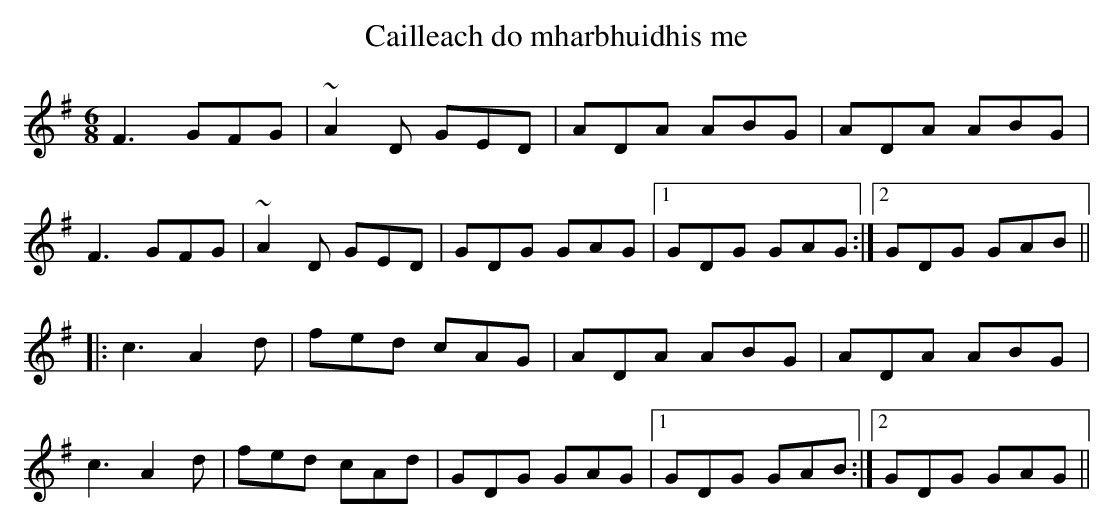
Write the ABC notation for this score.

X:1
T:Cailleach do mharbhuidhis me
M:6/8
L:1/8
K:G
F3 GFG|~A2D GED|ADA ABG|ADA ABG|
F3 GFG|~A2D GED|GDG GAG|1 GDG GAG:|2 GDG GAB||
|:c3 A2d|fed cAG|ADA ABG|ADA ABG|
c3 A2d|fed cAd|GDG GAG|1 GDG GAB:|2 GDG GAG||
